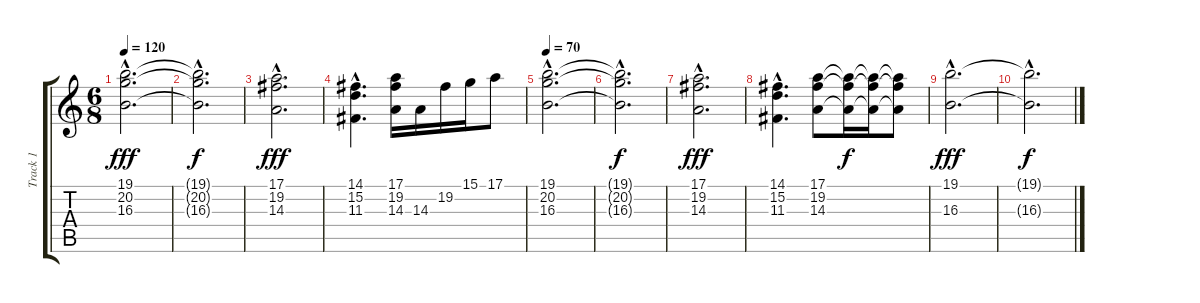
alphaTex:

\track ("Track 1" "Track 1") {instrument stringensemble1}
\staff {score tabs}
\tuning (E4 B3 G3 D3 A2 E2) {hide}
\ts (6 8)
\tempo 120
\clef g2
\ks c
(19.1{hac} 20.2{hac} 16.3{hac}).2{d dy fff} |
(19.1{hac t} 20.2{hac t} 16.3{hac t}).2{d dy f} |
(17.1{hac} 19.2{hac} 14.3{hac}).2{d dy fff} |
(14.1{hac} 15.2{hac} 11.3{hac}).4{d} (17.1 19.2 14.3).16 14.3.16 19.2.16 15.1.16 17.1.8 |
\tempo 70
(19.1{hac} 20.2{hac} 16.3{hac}).2{d} |
(19.1{hac t} 20.2{hac t} 16.3{hac t}).2{d dy f} |
(17.1{hac} 19.2{hac} 14.3{hac}).2{d dy fff} |
(14.1{hac} 15.2{hac} 11.3{hac}).4{d} (17.1 19.2 14.3).8 (17.1{t} 19.2{t} 14.3{t}).16{dy f} (17.1{t} 19.2{t} 14.3{t}).16 (17.1{t} 19.2{t} 14.3{t}).8 |
(19.1{hac} 16.3{hac}).2{d dy fff} |
(19.1{hac t} 16.3{hac t}).2{d dy f}
